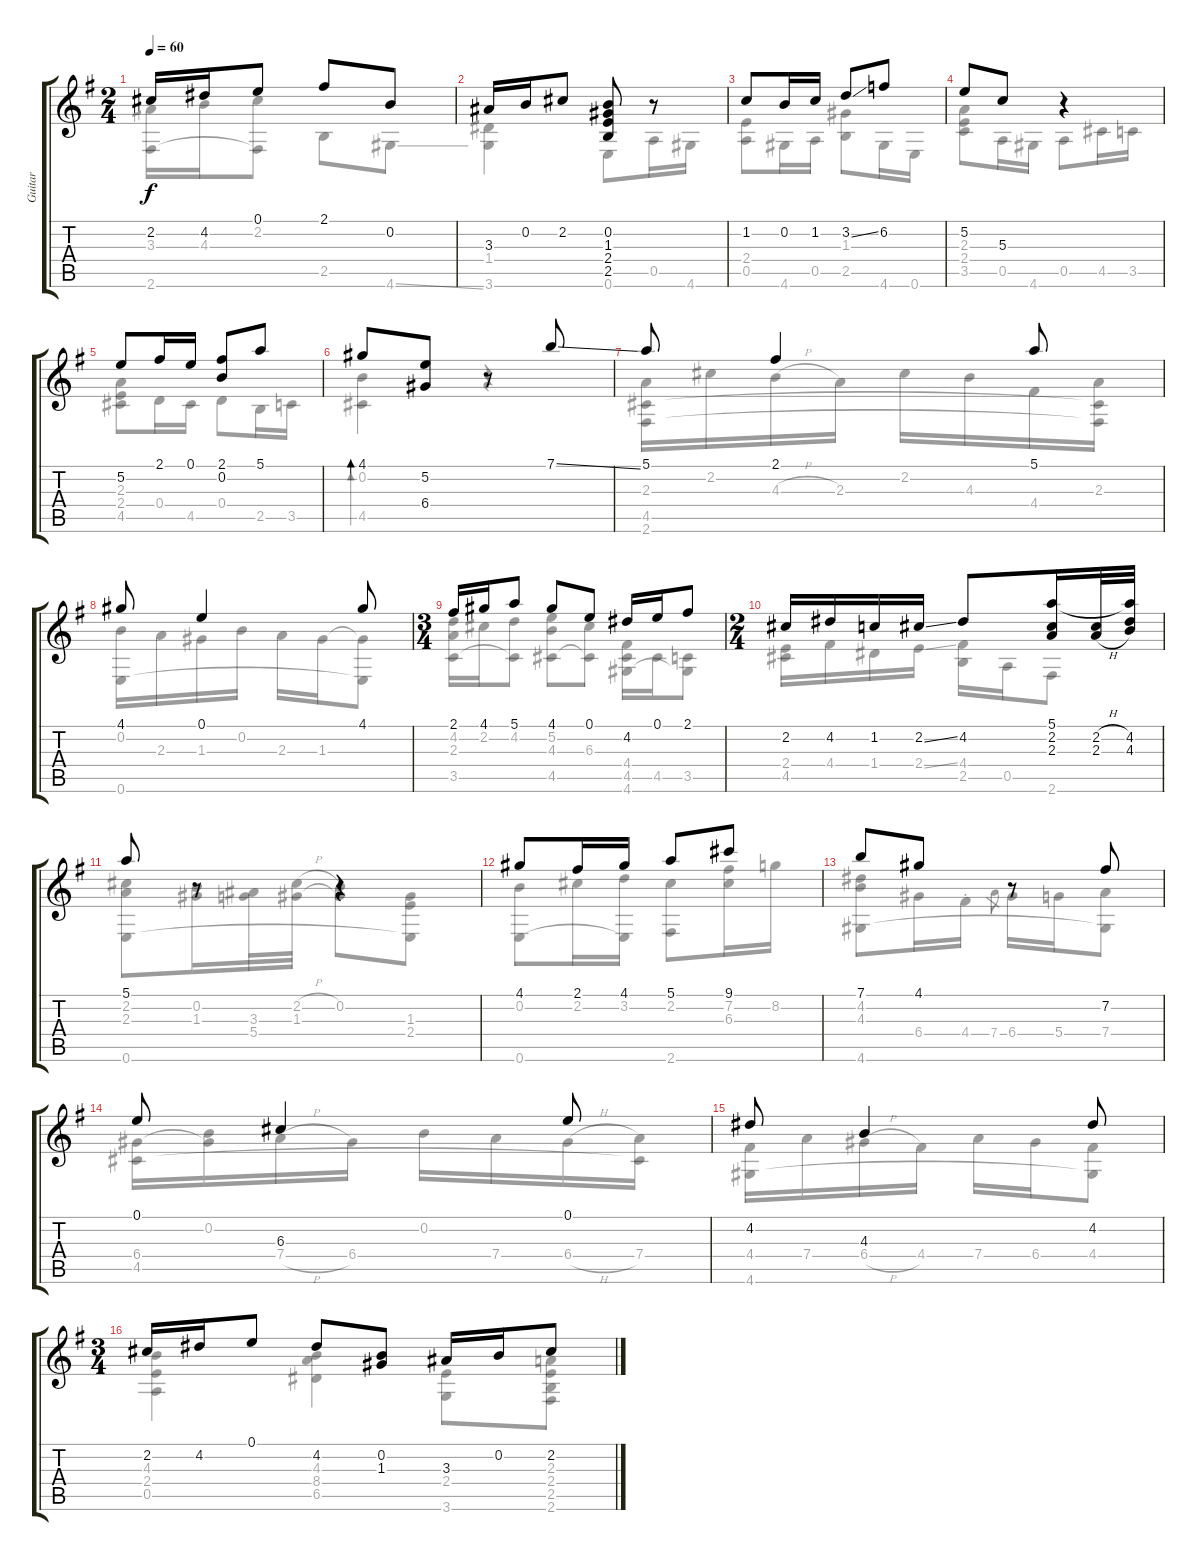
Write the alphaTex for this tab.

\track ("Guitar" "Guitar") {instrument acousticguitarnylon}
\staff {score tabs}
\tuning (E4 B3 G3 D3 A2 E2) {hide}
\voice
\ts (2 4)
\tempo 60
\clef g2
\ks eminor
2.2.16{dy f} 4.2.16 0.1.8 2.1.8 0.2.8 |
3.3.16 0.2.16 2.2.8 (0.2 1.3 2.4 2.5).8 r.8 |
1.2.8 0.2.16 1.2.16 3.2{ss}.8 6.2.8 |
5.2.8 5.3.8 r.4 |
5.2.8 2.1.16 0.1.16 (2.1 0.2).8 5.1.8 |
4.1.8{bd 120} (5.2 6.4).8 r.8 7.1{ss}.8 |
5.1.8 2.1.4 5.1.8 |
4.1.8 0.1.4 4.1.8 |
\ts (3 4)
2.1.16 4.1.16 5.1.8 4.1.8 0.1.8 4.2.16 0.1.16 2.1.8 |
\ts (2 4)
2.2.16 4.2.16 1.2.16 2.2{ss}.16 4.2.8 (5.1 2.2 2.3).16 (2.2{h} 2.3{h}).32 (5.1{t} 4.2 4.3).32 |
5.1.8 r.8 r.4 |
4.1.8 2.1.16 4.1.16 5.1.8 9.1.8 |
7.1.8 4.1.8 r.8 7.2.8 |
0.1.8 6.3.4 0.1.8 |
4.2.8 4.3.4 4.2.8 |
\ts (3 4)
2.2.16 4.2.16 0.1.8 4.2.8 (0.2 1.3).8 3.3.16 0.2.16 2.2.8
\voice
\clef g2
\ottava regular
\simile none
\ks eminor
(3.3 2.6).16{dy f} 4.3.16 (2.2 2.6{t}).8 2.5.8 4.6{ss}.8 |
(1.4 3.6).4 0.6.8 0.5.16 4.6.16 |
(2.4 0.5).8 4.6.16 0.5.16 (1.3 2.5).8 4.6.16 0.6.16 |
(2.3 2.4 3.5).8 0.5.16 4.6.16 0.5.8 4.5.16 3.5.16 |
(2.3 2.4 4.5).8 0.4.16 4.5.16 0.4.8 2.5.16 3.5.16 |
(0.2 4.5).4{bd 120} r.4 |
(2.3 4.5 2.6).16 2.2.16 4.3{h}.16 2.3.16 2.2.16 4.3.16 4.4.16 (2.3 4.5{t} 2.6{t}).16 |
(0.2 0.6).16 2.3.16 1.3.16 0.2.16 2.3.16 1.3.16 (1.3{t} 0.6{t}).8 |
(4.2 2.3 3.5).16 2.2.16 (4.2 3.5{t}).8 (5.2 4.3 4.5).8 (6.3 4.5{t}).8 (4.4 4.5 4.6).16 4.5.16 (3.5 4.6{t}).8 |
(2.4 4.5).16 4.4.16 1.4.16 2.4{ss}.16 (4.4 2.5).16 0.5.16 2.6.8 |
(2.2 2.3 0.6).8 (0.2 1.3).16 (3.3 5.4).32 (2.2{h} 1.3).32 (0.2 1.3{t}).8 (1.3 2.4 0.6{t}).8 |
(0.2 0.6).8 2.2.16 (3.2 0.6{t}).16 (2.2 2.6).8 (7.2 6.3).16 8.2.16 |
(4.2 4.3 4.6).8 6.4.16 4.4{st}.16 7.4.8{gr} 6.4.16 5.4.16 (7.4 4.6{t}).8 |
(6.4 4.5).16 (0.2 6.4{t}).16 7.4{h}.16 6.4.16 0.2.16 7.4.16 6.4{h}.16 (7.4 4.5{t}).16 |
(4.4 4.6).16 7.4.16 6.4{h}.16 4.4.16 7.4.16 6.4.16 (4.4 4.6{t}).8 |
(4.3 2.4 0.5).4 (4.3 8.4 6.5).4 (2.4 3.6).8 (2.3 2.4 2.5 2.6).8
